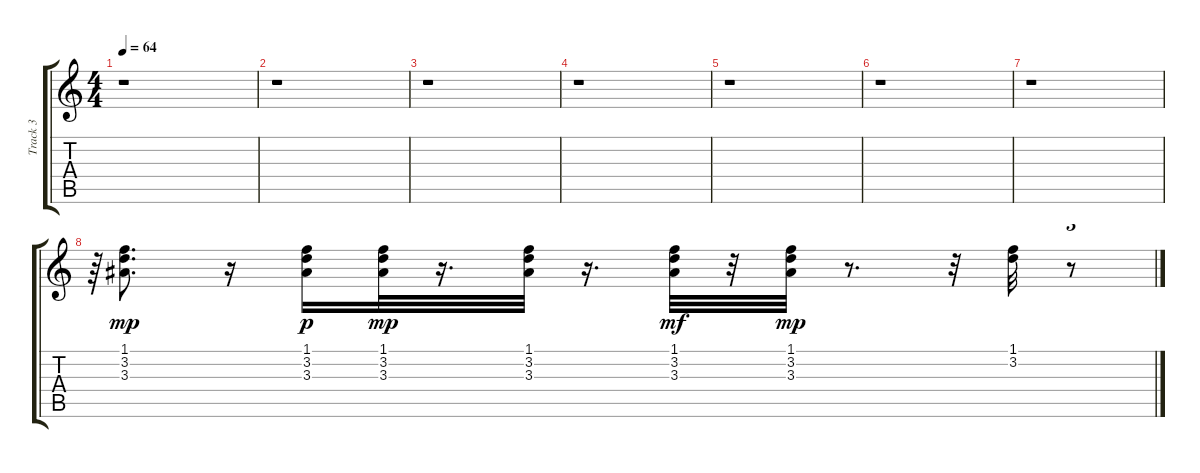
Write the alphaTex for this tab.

\track ("Track 3" "Track 3") {instrument acousticguitarnylon}
\staff {score tabs}
\tuning (E4 B3 G3 D3 A2 E2) {hide}
\ts (4 4)
\tempo 64
\clef g2
\ks c
r.1{dy p} |
r.1 |
r.1 |
r.1 |
r.1 |
r.1 |
r.1 |
r.64{tu (3 2)} (1.1 3.2 3.3).8{d dy mp} r.16 (1.1 3.2 3.3).16{dy p} (1.1 3.2 3.3).32{dy mp} r.16{d} (1.1 3.2 3.3).32 r.16{d} (1.1 3.2 3.3).32{dy mf} r.32 (1.1 3.2 3.3).32{dy mp} r.8{d} r.32 (1.1 3.2).32 r.8{tu (3 2)}
